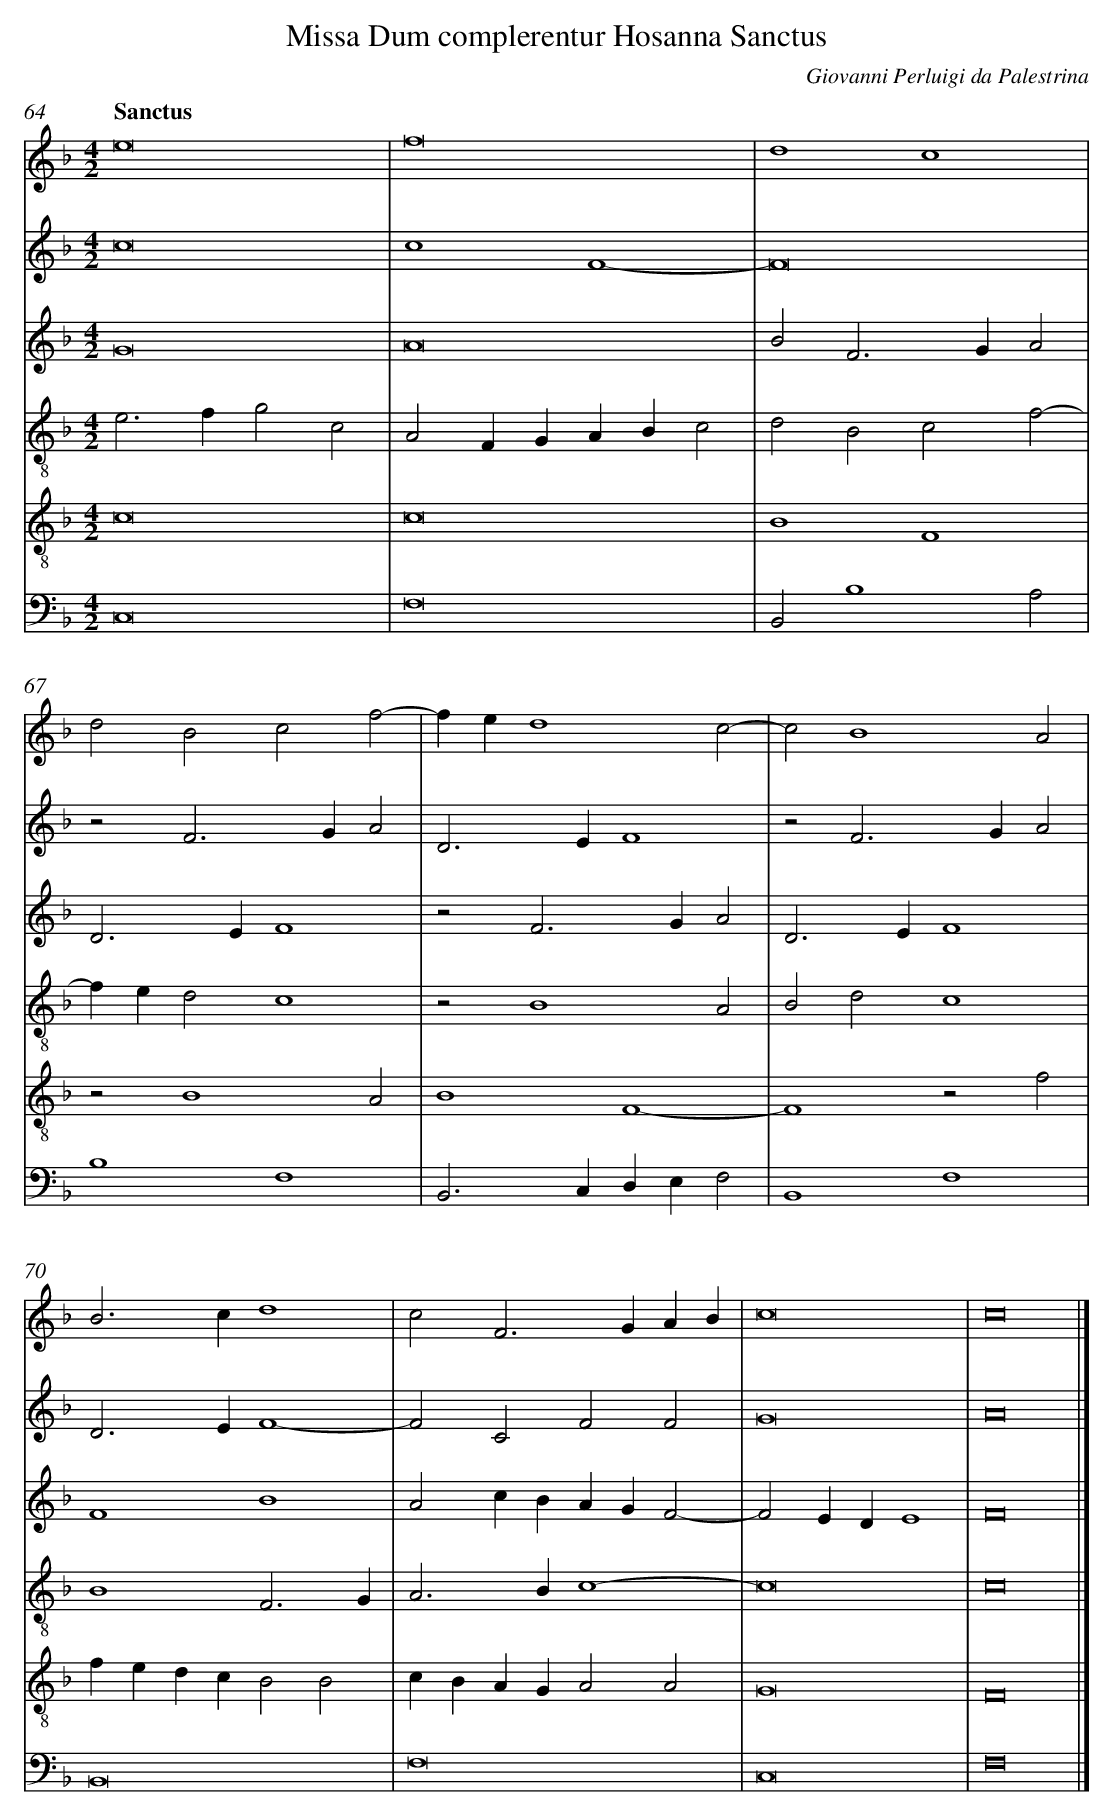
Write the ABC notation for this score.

X:1
T: Missa Dum complerentur Hosanna Sanctus
C: Giovanni Perluigi da Palestrina
L: 1/4
M: 4/2
Q: "Sanctus"
V: 1 clef=treble
V: 2 clef=treble
V: 3 clef=treble
V: 4 clef=treble-8
V: 5 clef=treble-8
V: 6 clef=bass
K: F
[V:1] e8 |
[V:2] c8 |
[V:3] G8 |
[V:4] e2>f2g2c2 |
[V:5] c8 |
[V:6] C,8 |
[V:1] f8 |
[V:2] c4F4- |
[V:3] A8 |
[V:4] A2FGABc2 |
[V:5] c8 |
[V:6] F,8 |
[V:1] d4c4 |
[V:2] F8 |
[V:3] B2F2>G2A2 |
[V:4] d2B2c2f2- |
[V:5] B4F4 |
[V:6] B,,2B,4A,2 |
[V:1] d2B2c2f2- |
[V:2] z2F2>G2A2 |
[V:3] D2>E2F4 |
[V:4] fed2c4 |
[V:5] z2B4A2 |
[V:6] B,4F,4 |
[V:1] fed4c2- |
[V:2] D2>E2F4 |
[V:3] z2F2>G2A2 |
[V:4] z2B4A2 |
[V:5] B4F4- |
[V:6] B,,2>C,2D,E,F,2 |
[V:1] c2B4A2 |
[V:2] z2F2>G2A2 |
[V:3] D2>E2F4 |
[V:4] B2d2c4 |
[V:5] F4z2f2 |
[V:6] B,,4F,4 |
[V:1] B2>c2d4 |
[V:2] D2>E2F4- |
[V:3] F4B4 |
[V:4] B4F3G |
[V:5] fedcB2B2 |
[V:6] B,,8 |
[V:1] c2F2>G2AB |
[V:2] F2C2F2F2 |
[V:3] A2cBAGF2- |
[V:4] A2>B2c4- |
[V:5] cBAGA2A2 |
[V:6] F,8 |
[V:1] c8 |
[V:2] G8 |
[V:3] F2EDE4 |
[V:4] c8 |
[V:5] G8 |
[V:6] C,8 |
[V:1] c8 |]
[V:2] A8 |]
[V:3] F8 |]
[V:4] c8 |]
[V:5] F8 |]
[V:6] F,8 |]
